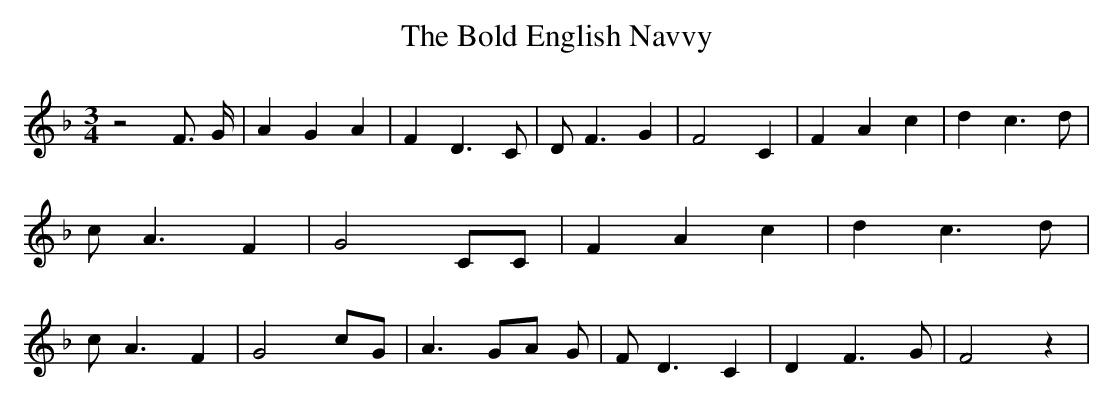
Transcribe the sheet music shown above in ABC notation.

X:1
T:The Bold English Navvy
M:3/4
L:1/4
K:F
 z2 F3/4 G/4| A G A| F D3/2 C/2| D/2 F3/2 G| F2 C| F A c| d c3/2 d/2|\
 c/2 A3/2 F| G2 C/2C/2| F A c| d c3/2 d/2| c/2 A3/2 F| G2 c/2G/2| A3/2 G/2A/2 G/2|\
 F/2 D3/2 C| D F3/2 G/2| F2 z|
